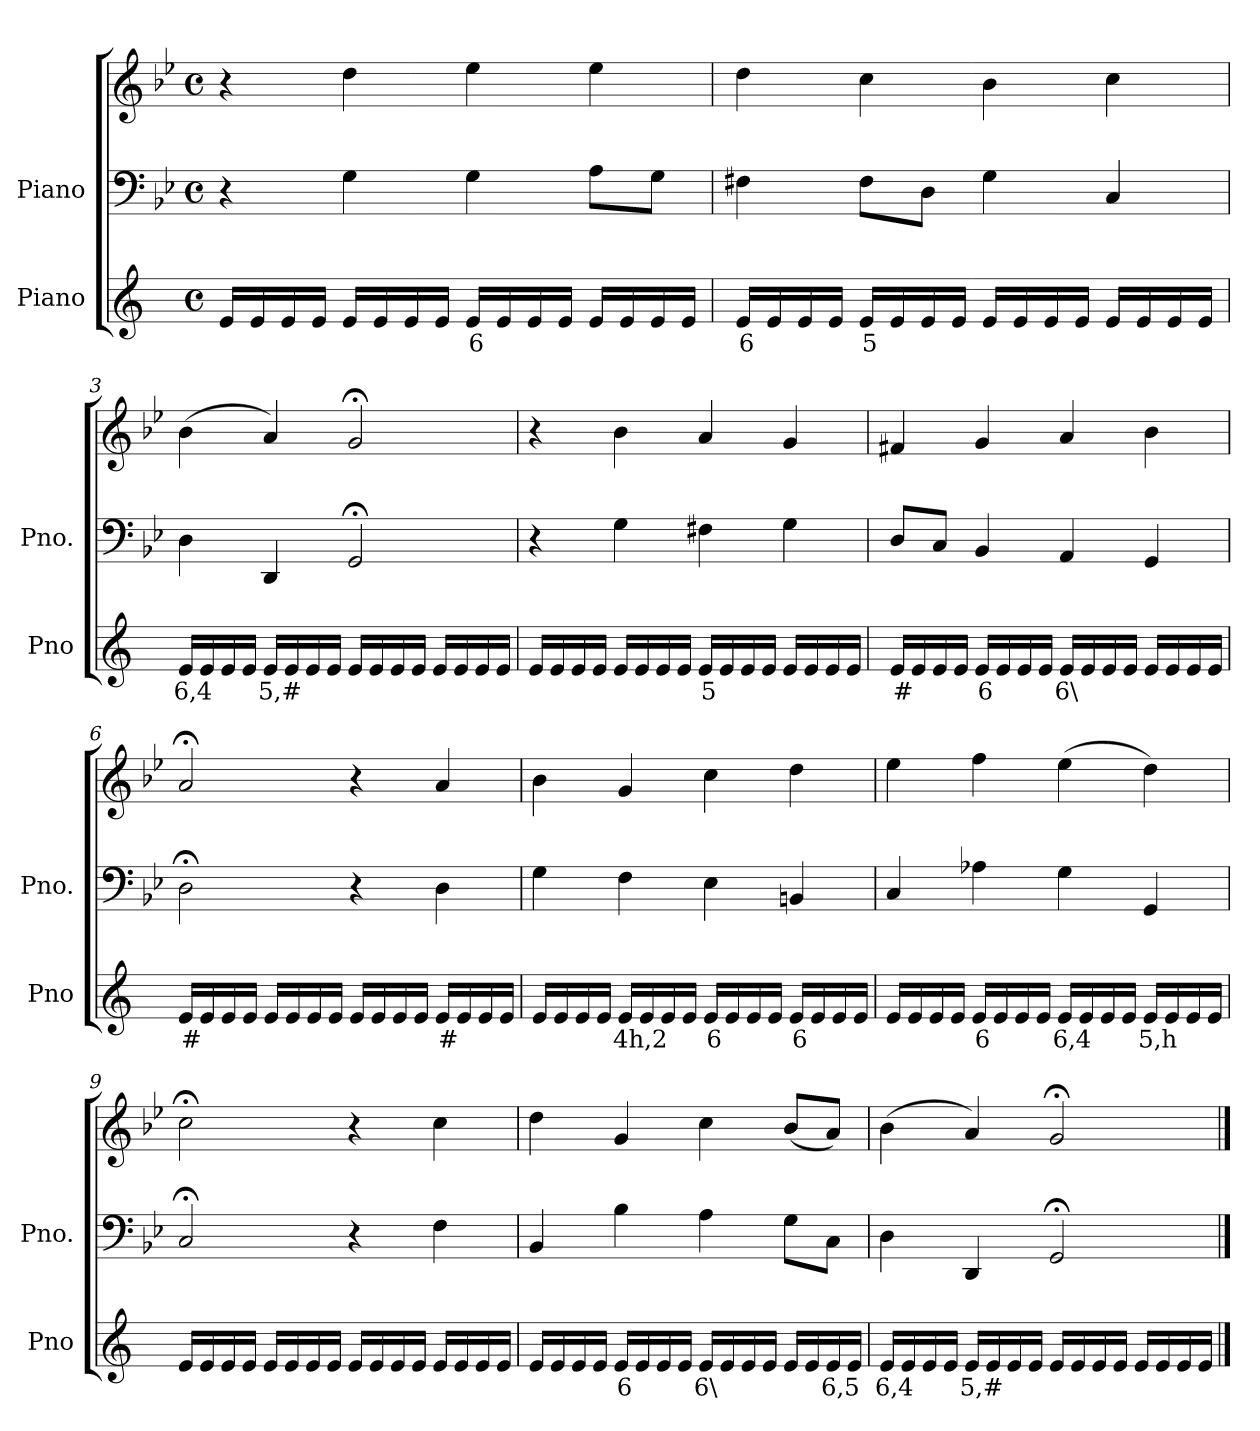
**kern	**text	**kern	**kern
*part2	*part2	*part1	*part1
*staff3	*staff3	*staff2	*staff1
*I"Piano	*	*I"Piano	*
*I'Pno	*	*I'Pno.	*
*clefG2	*	*clefF4	*clefG2
*k[]	*	*k[b-e-]	*k[b-e-]
*M4/4	*	*M4/4	*M4/4
*met(c)	*	*met(c)	*met(c)
=1	=1	=1	=1
16e/LL	.	4r	4r
16e/	.	.	.
16e/	.	.	.
16e/JJ	.	.	.
16e/LL	.	4G\	4dd\
16e/	.	.	.
16e/	.	.	.
16e/JJ	.	.	.
!	!LO:LY:b	!	!
16e/LL	6	4G\	4ee-\
16e/	.	.	.
16e/	.	.	.
16e/JJ	.	.	.
16e/LL	.	8A\L	4ee-\
16e/	.	.	.
!	!LO:LY:b	!	!
16e/	_	8G\J	.
16e/JJ	.	.	.
=2	=2	=2	=2
!	!LO:LY:b	!	!
16e/LL	6	4F#X\	4dd\
16e/	.	.	.
16e/	.	.	.
16e/JJ	.	.	.
!	!LO:LY:b	!	!
16e/LL	5	8F#\L	4cc\
16e/	.	.	.
!	!LO:LY:b	!	!
16e/	_	8D\J	.
16e/JJ	.	.	.
16e/LL	.	4G\	4b-\
16e/	.	.	.
16e/	.	.	.
16e/JJ	.	.	.
16e/LL	.	4C/	4cc\
16e/	.	.	.
16e/	.	.	.
16e/JJ	.	.	.
=3	=3	=3	=3
!	!LO:LY:b	!	!
16e/LL	6,4	4D\	(>4b-\
16e/	.	.	.
16e/	.	.	.
16e/JJ	.	.	.
!	!LO:LY:b	!	!
16e/LL	5,#	4DD/	4a/)
16e/	.	.	.
16e/	.	.	.
16e/JJ	.	.	.
16e/LL	.	2GG;</	2g;</
16e/	.	.	.
16e/	.	.	.
16e/JJ	.	.	.
16e/LL	.	.	.
16e/	.	.	.
16e/	.	.	.
16e/JJ	.	.	.
=4	=4	=4	=4
16e/LL	.	4r	4r
16e/	.	.	.
16e/	.	.	.
16e/JJ	.	.	.
16e/LL	.	4G\	4b-\
16e/	.	.	.
16e/	.	.	.
16e/JJ	.	.	.
!	!LO:LY:b	!	!
16e/LL	5	4F#X\	4a/
16e/	.	.	.
16e/	.	.	.
16e/JJ	.	.	.
16e/LL	.	4G\	4g/
16e/	.	.	.
16e/	.	.	.
16e/JJ	.	.	.
=5	=5	=5	=5
!	!LO:LY:b	!	!
16e/LL	#	8D/L	4f#X/
16e/	.	.	.
!	!LO:LY:b	!	!
16e/	_	8C/J	.
16e/JJ	.	.	.
!	!LO:LY:b	!	!
16e/LL	6	4BB-/	4g/
16e/	.	.	.
16e/	.	.	.
16e/JJ	.	.	.
!	!LO:LY:b	!	!
16e/LL	6\	4AA/	4a/
16e/	.	.	.
16e/	.	.	.
16e/JJ	.	.	.
16e/LL	.	4GG/	4b-\
16e/	.	.	.
16e/	.	.	.
16e/JJ	.	.	.
=6	=6	=6	=6
!	!LO:LY:b	!	!
16e/LL	#	2D;<\	2a;</
16e/	.	.	.
16e/	.	.	.
16e/JJ	.	.	.
16e/LL	.	.	.
16e/	.	.	.
16e/	.	.	.
16e/JJ	.	.	.
16e/LL	.	4r	4r
16e/	.	.	.
16e/	.	.	.
16e/JJ	.	.	.
!	!LO:LY:b	!	!
16e/LL	#	4D\	4a/
16e/	.	.	.
16e/	.	.	.
16e/JJ	.	.	.
=7	=7	=7	=7
16e/LL	.	4G\	4b-\
16e/	.	.	.
16e/	.	.	.
16e/JJ	.	.	.
!	!LO:LY:b	!	!
16e/LL	4h,2	4F\	4g/
16e/	.	.	.
16e/	.	.	.
16e/JJ	.	.	.
!	!LO:LY:b	!	!
16e/LL	6	4E-\	4cc\
16e/	.	.	.
16e/	.	.	.
16e/JJ	.	.	.
!	!LO:LY:b	!	!
16e/LL	6	4BBn/	4dd\
16e/	.	.	.
16e/	.	.	.
16e/JJ	.	.	.
=8	=8	=8	=8
16e/LL	.	4C/	4ee-\
16e/	.	.	.
16e/	.	.	.
16e/JJ	.	.	.
!	!LO:LY:b	!	!
16e/LL	6	4A-X\	4ff\
16e/	.	.	.
16e/	.	.	.
16e/JJ	.	.	.
!	!LO:LY:b	!	!
16e/LL	6,4	4G\	(>4ee-\
16e/	.	.	.
16e/	.	.	.
16e/JJ	.	.	.
!	!LO:LY:b	!	!
16e/LL	5,h	4GG/	4dd\)
16e/	.	.	.
16e/	.	.	.
16e/JJ	.	.	.
=9	=9	=9	=9
16e/LL	.	2C;</	2cc;<\
16e/	.	.	.
16e/	.	.	.
16e/JJ	.	.	.
16e/LL	.	.	.
16e/	.	.	.
16e/	.	.	.
16e/JJ	.	.	.
16e/LL	.	4r	4r
16e/	.	.	.
16e/	.	.	.
16e/JJ	.	.	.
16e/LL	.	4F\	4cc\
16e/	.	.	.
16e/	.	.	.
16e/JJ	.	.	.
=10	=10	=10	=10
16e/LL	.	4BB-/	4dd\
16e/	.	.	.
16e/	.	.	.
16e/JJ	.	.	.
!	!LO:LY:b	!	!
16e/LL	6	4B-\	4g/
16e/	.	.	.
16e/	.	.	.
16e/JJ	.	.	.
!	!LO:LY:b	!	!
16e/LL	6\	4A\	4cc\
16e/	.	.	.
16e/	.	.	.
16e/JJ	.	.	.
16e/LL	.	8G\L	(<8b-/L
16e/	.	.	.
!	!LO:LY:b	!	!
16e/	6,5	8C\J	8a/J)
16e/JJ	.	.	.
=11	=11	=11	=11
!	!LO:LY:b	!	!
16e/LL	6,4	4D\	(>4b-\
16e/	.	.	.
16e/	.	.	.
16e/JJ	.	.	.
!	!LO:LY:b	!	!
16e/LL	5,#	4DD/	4a/)
16e/	.	.	.
16e/	.	.	.
16e/JJ	.	.	.
16e/LL	.	2GG;</	2g;</
16e/	.	.	.
16e/	.	.	.
16e/JJ	.	.	.
16e/LL	.	.	.
16e/	.	.	.
16e/	.	.	.
16e/JJ	.	.	.
==	==	==	==
*-	*-	*-	*-
